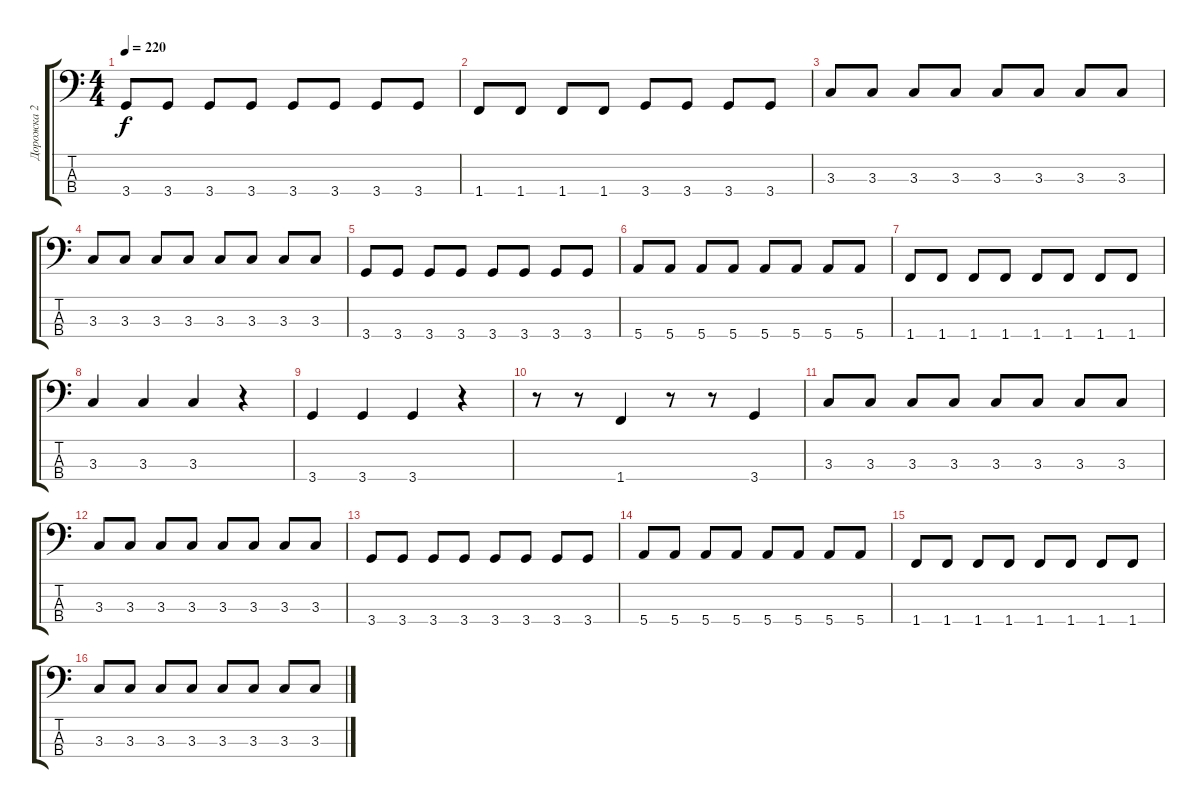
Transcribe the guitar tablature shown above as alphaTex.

\track ("Дорожка 2" "Дорожка 2") {instrument electricbasspick}
\staff {score tabs}
\tuning (G2 D2 A1 E1) {hide}
\ts (4 4)
\tempo 220
\clef f4
\ks c
3.4.8{dy f} 3.4.8 3.4.8 3.4.8 3.4.8 3.4.8 3.4.8 3.4.8 |
1.4.8 1.4.8 1.4.8 1.4.8 3.4.8 3.4.8 3.4.8 3.4.8 |
3.3.8 3.3.8 3.3.8 3.3.8 3.3.8 3.3.8 3.3.8 3.3.8 |
3.3.8 3.3.8 3.3.8 3.3.8 3.3.8 3.3.8 3.3.8 3.3.8 |
3.4.8 3.4.8 3.4.8 3.4.8 3.4.8 3.4.8 3.4.8 3.4.8 |
5.4.8 5.4.8 5.4.8 5.4.8 5.4.8 5.4.8 5.4.8 5.4.8 |
1.4.8 1.4.8 1.4.8 1.4.8 1.4.8 1.4.8 1.4.8 1.4.8 |
3.3.4 3.3.4 3.3.4 r.4 |
3.4.4 3.4.4 3.4.4 r.4 |
r.8 r.8 1.4.4 r.8 r.8 3.4.4 |
3.3.8 3.3.8 3.3.8 3.3.8 3.3.8 3.3.8 3.3.8 3.3.8 |
3.3.8 3.3.8 3.3.8 3.3.8 3.3.8 3.3.8 3.3.8 3.3.8 |
3.4.8 3.4.8 3.4.8 3.4.8 3.4.8 3.4.8 3.4.8 3.4.8 |
5.4.8 5.4.8 5.4.8 5.4.8 5.4.8 5.4.8 5.4.8 5.4.8 |
1.4.8 1.4.8 1.4.8 1.4.8 1.4.8 1.4.8 1.4.8 1.4.8 |
3.3.8 3.3.8 3.3.8 3.3.8 3.3.8 3.3.8 3.3.8 3.3.8
